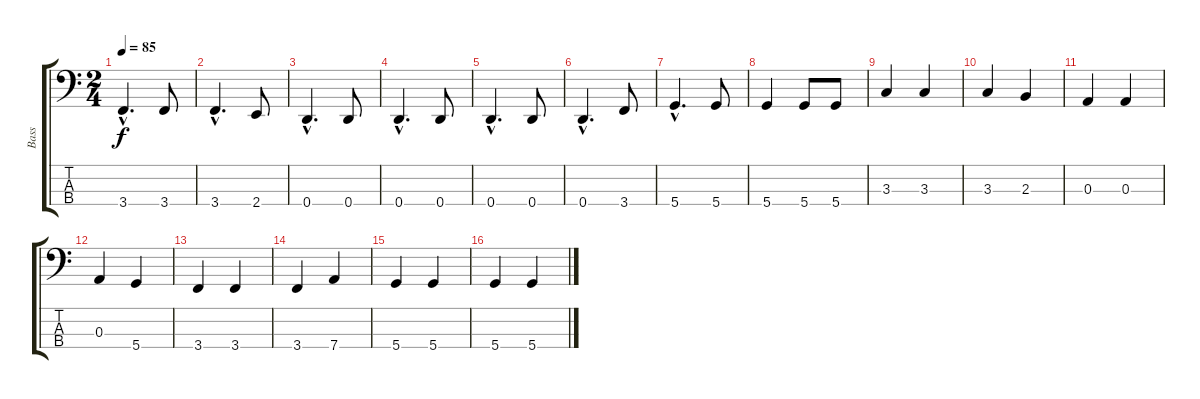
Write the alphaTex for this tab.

\track ("Bass" "Bass") {instrument fretlessbass}
\staff {score tabs}
\tuning (G2 D2 A1 D1) {hide}
\ts (2 4)
\tempo 85
\clef f4
\ks c
3.4{hac}.4{d dy f} 3.4.8 |
3.4{hac}.4{d} 2.4.8 |
0.4{hac}.4{d} 0.4.8 |
0.4{hac}.4{d} 0.4.8 |
0.4{hac}.4{d} 0.4.8 |
0.4{hac}.4{d} 3.4.8 |
5.4{hac}.4{d} 5.4.8 |
5.4.4 5.4.8 5.4.8 |
3.3.4 3.3.4 |
3.3.4 2.3.4 |
0.3.4 0.3.4 |
0.3.4 5.4.4 |
3.4.4 3.4.4 |
3.4.4 7.4.4 |
5.4.4 5.4.4 |
5.4.4 5.4.4
